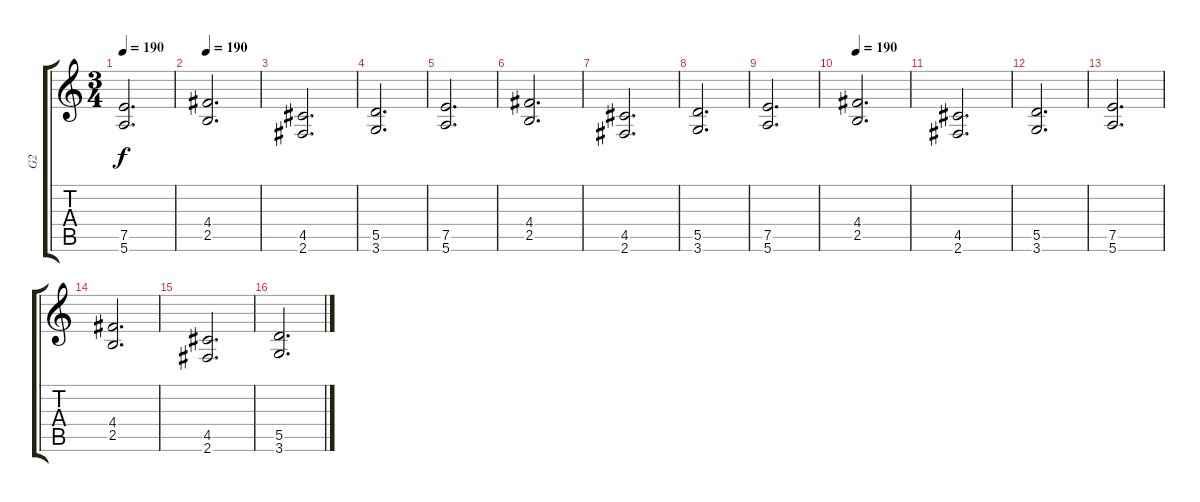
\track ("G2" "G2") {instrument distortionguitar}
\staff {score tabs}
\tuning (E4 B3 G3 D3 A2 E2) {hide}
\ts (3 4)
\tempo 190
\clef g2
\ks c
(7.5 5.6).2{d dy f} |
\tempo 190
(4.4 2.5).2{d} |
(4.5 2.6).2{d} |
(5.5 3.6).2{d} |
(7.5 5.6).2{d} |
(4.4 2.5).2{d} |
(4.5 2.6).2{d} |
(5.5 3.6).2{d} |
(7.5 5.6).2{d} |
\tempo 190
(4.4 2.5).2{d} |
(4.5 2.6).2{d} |
(5.5 3.6).2{d} |
(7.5 5.6).2{d} |
(4.4 2.5).2{d} |
(4.5 2.6).2{d} |
(5.5 3.6).2{d}
